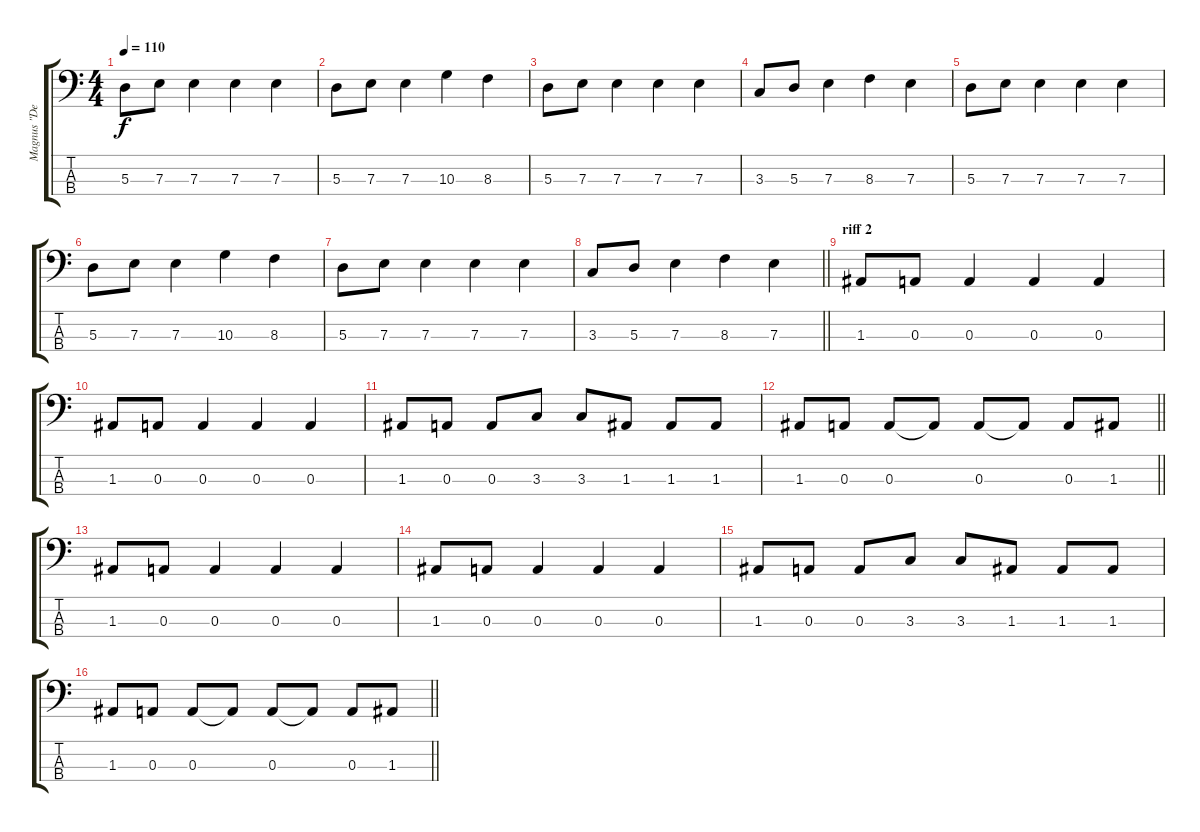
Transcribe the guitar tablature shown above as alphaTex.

\track ("Magnus \"Devo\" Andersson " "Magnus \"De") {instrument electricbassfinger}
\staff {score tabs}
\tuning (G2 D2 A1 E1) {hide}
\ts (4 4)
\tempo 110
\clef f4
\ks c
5.3.8{dy f} 7.3.8 7.3.4 7.3.4 7.3.4 |
5.3.8 7.3.8 7.3.4 10.3.4 8.3.4 |
5.3.8 7.3.8 7.3.4 7.3.4 7.3.4 |
3.3.8 5.3.8 7.3.4 8.3.4 7.3.4 |
5.3.8 7.3.8 7.3.4 7.3.4 7.3.4 |
5.3.8 7.3.8 7.3.4 10.3.4 8.3.4 |
5.3.8 7.3.8 7.3.4 7.3.4 7.3.4 |
\barLineRight lightlight
3.3.8 5.3.8 7.3.4 8.3.4 7.3.4 |
\section ("" "riff 2")
1.3.8 0.3.8 0.3.4 0.3.4 0.3.4 |
1.3.8 0.3.8 0.3.4 0.3.4 0.3.4 |
1.3.8 0.3.8 0.3.8 3.3.8 3.3.8 1.3.8 1.3.8 1.3.8 |
\barLineRight lightlight
1.3.8 0.3.8 0.3.8 0.3{t}.8 0.3.8 0.3{t}.8 0.3.8 1.3.8 |
1.3.8 0.3.8 0.3.4 0.3.4 0.3.4 |
1.3.8 0.3.8 0.3.4 0.3.4 0.3.4 |
1.3.8 0.3.8 0.3.8 3.3.8 3.3.8 1.3.8 1.3.8 1.3.8 |
\barLineRight lightlight
1.3.8 0.3.8 0.3.8 0.3{t}.8 0.3.8 0.3{t}.8 0.3.8 1.3.8
